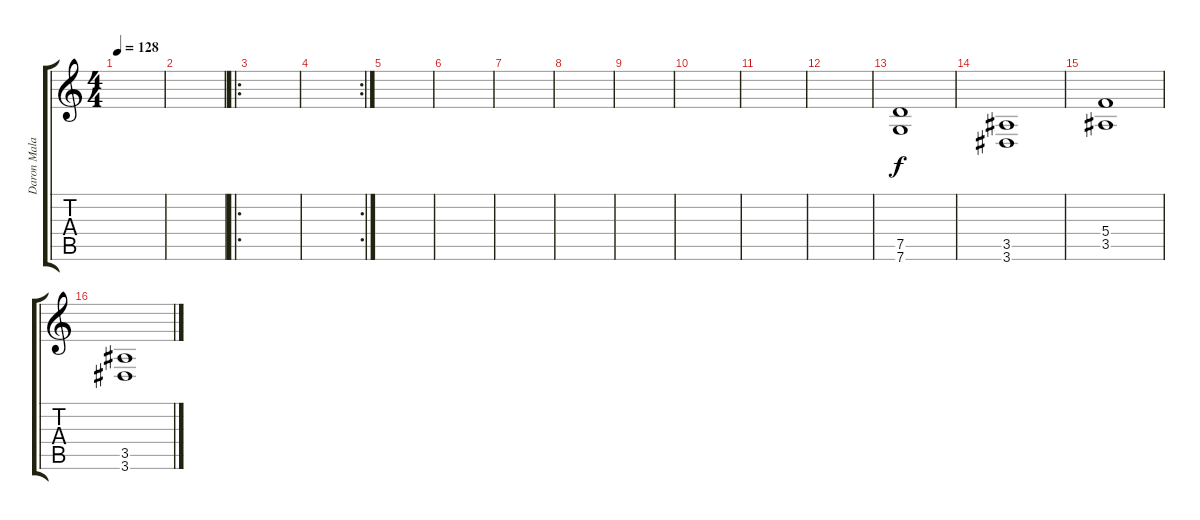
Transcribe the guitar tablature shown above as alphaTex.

\track ("Daron Malakian " "Daron Mala") {instrument distortionguitar}
\staff {score tabs}
\tuning (D4 A3 F3 C3 G2 C2) {hide}
\ts (4 4)
\tempo 128
\clef g2
\ks c
|
|
\ro
|
\rc 2
|
|
|
|
|
|
|
|
|
(7.5 7.6).1 |
(3.5 3.6).1 |
(5.4 3.5).1 |
(3.5 3.6).1
